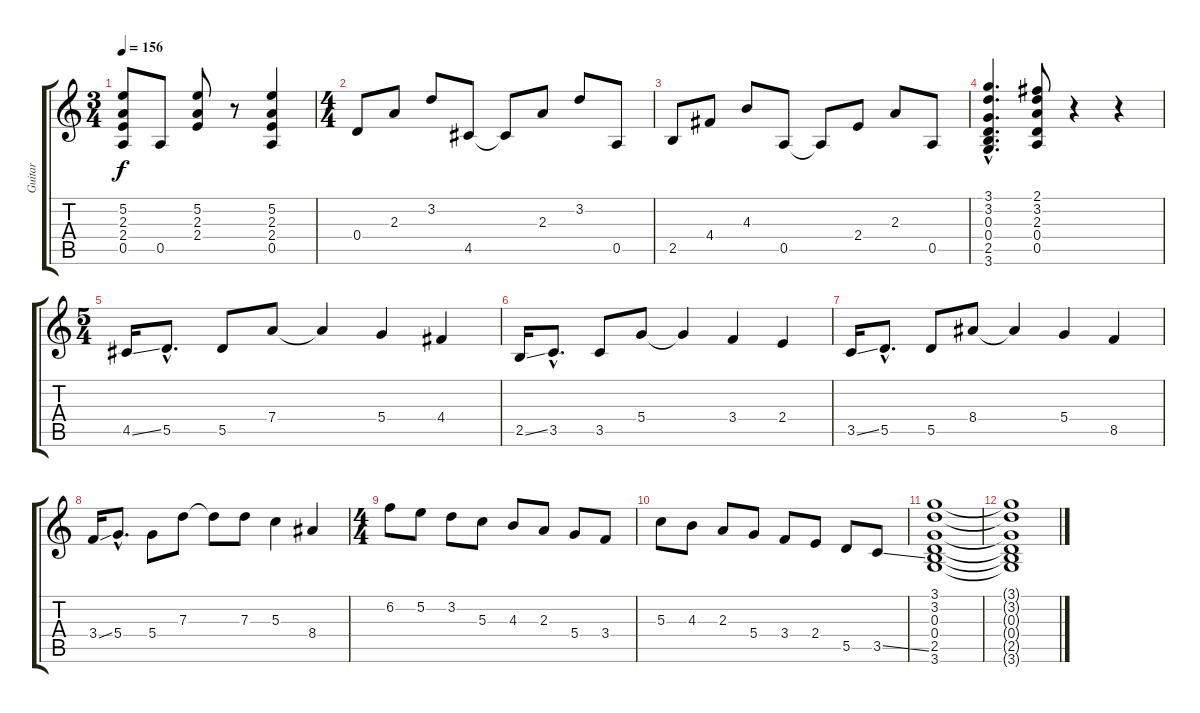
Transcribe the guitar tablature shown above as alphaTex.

\track ("Guitar" "Guitar") {instrument overdrivenguitar}
\staff {score tabs}
\tuning (E4 B3 G3 D3 A2 E2) {hide}
\ts (3 4)
\tempo 156
\clef g2
\ks c
(5.2 2.3 2.4 0.5).8{dy f} 0.5.8 (5.2 2.3 2.4).8 r.8 (5.2 2.3 2.4 0.5).4 |
\ts (4 4)
0.4.8 2.3.8 3.2.8 4.5.8 4.5{t}.8 2.3.8 3.2.8 0.5.8 |
2.5.8 4.4.8 4.3.8 0.5.8 0.5{t}.8 2.4.8 2.3.8 0.5.8 |
(3.1{hac} 3.2{hac} 0.3{hac} 0.4{hac} 2.5{hac} 3.6{hac}).4{d} (2.1 3.2 2.3 0.4 0.5).8 r.4 r.4 |
\ts (5 4)
4.5{ss}.16 5.5{hac}.8{d} 5.5.8 7.4.8 7.4{t}.4 5.4.4 4.4.4 |
2.5{ss}.16 3.5{hac}.8{d} 3.5.8 5.4.8 5.4{t}.4 3.4.4 2.4.4 |
3.5{ss}.16 5.5{hac}.8{d} 5.5.8 8.4.8 8.4{t}.4 5.4.4 8.5.4 |
3.4{ss}.16 5.4{hac}.8{d} 5.4.8 7.3.8 7.3{t}.8 7.3.8 5.3.4 8.4.4 |
\ts (4 4)
6.2.8 5.2.8 3.2.8 5.3.8 4.3.8 2.3.8 5.4.8 3.4.8 |
5.3.8 4.3.8 2.3.8 5.4.8 3.4.8 2.4.8 5.5.8 3.5{ss}.8 |
(3.1 3.2 0.3 0.4 2.5 3.6).1 |
(3.1{t} 3.2{t} 0.3{t} 0.4{t} 2.5{t} 3.6{t}).1
